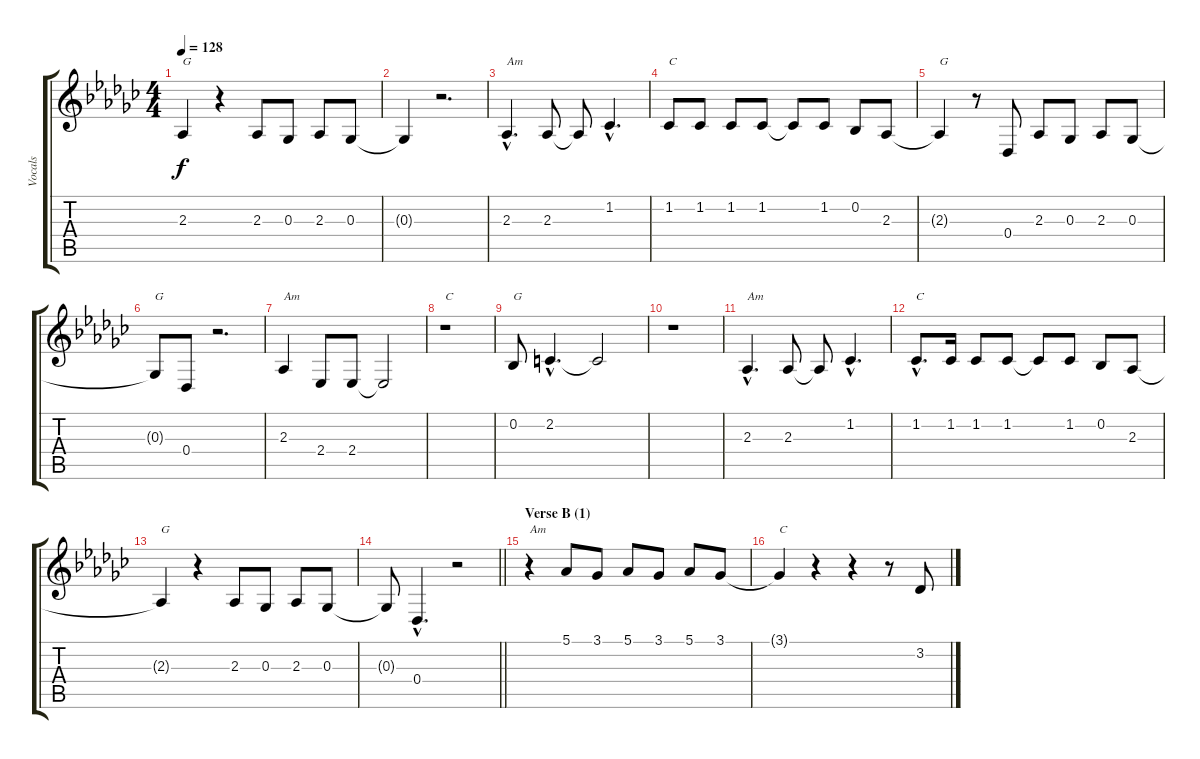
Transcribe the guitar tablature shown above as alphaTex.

\track ("Vocals" "Vocals") {instrument sopranosax}
\staff {score tabs}
\tuning (Eb4 Bb3 Gb3 Db3 Ab2 Eb2) {hide}
\ts (4 4)
\tempo 128
\clef g2
\ks gb
2.3{t}.4{txt "G" dy f} r.4 2.3.8 0.3.8 2.3.8 0.3.8 |
0.3{t}.4 r.2{d} |
2.3{hac}.4{d txt "Am"} 2.3.8 2.3{t}.8 1.2{hac}.4{d} |
1.2.8{txt "C"} 1.2.8 1.2.8 1.2.8 1.2{t}.8 1.2.8 0.2.8 2.3.8 |
2.3{t}.4{txt "G"} r.8 0.4.8 2.3.8 0.3.8 2.3.8 0.3.8 |
0.3{t}.8{txt "G"} 0.4.8 r.2{d} |
2.3.4{txt "Am"} 2.4.8 2.4.8 2.4{t}.2 |
r.1{txt "C"} |
0.2.8{txt "G"} 2.2{hac}.4{d} 2.2{t}.2 |
r.1 |
2.3{hac}.4{d txt "Am"} 2.3.8 2.3{t}.8 1.2{hac}.4{d} |
1.2{hac}.8{d txt "C"} 1.2.16 1.2.8 1.2.8 1.2{t}.8 1.2.8 0.2.8 2.3.8 |
2.3{t}.4{txt "G"} r.4 2.3.8 0.3.8 2.3.8 0.3.8 |
\barLineRight lightlight
0.3{t}.8 0.4{hac}.4{d} r.2 |
\section ("" "Verse B (1)")
r.4{txt "Am"} 5.1.8 3.1.8 5.1.8 3.1.8 5.1.8 3.1.8 |
3.1{t}.4{txt "C"} r.4 r.4 r.8 3.2.8
